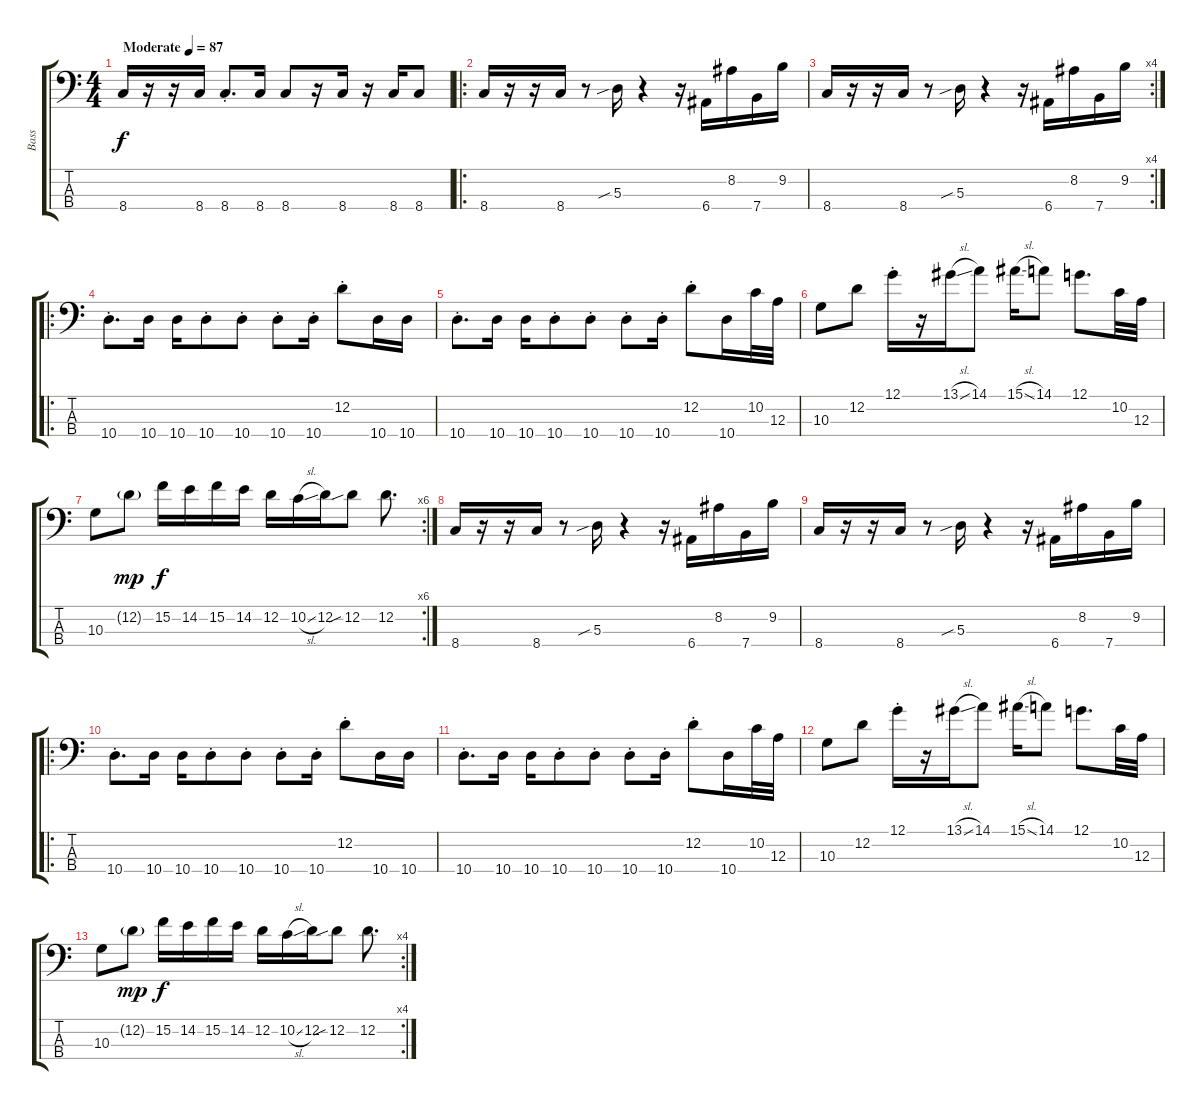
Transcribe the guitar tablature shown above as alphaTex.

\track ("Bass" "Bass") {instrument acousticbass}
\staff {score tabs}
\tuning (G2 D2 A1 E1) {hide}
\ts (4 4)
\tempo (87 "Moderate")
\clef f4
\ks c
8.4.16{dy f instrument acousticbass} r.16 r.16 8.4.16 8.4{st}.8{d} 8.4.16 8.4.8 r.16 8.4.16 r.16 8.4.16 8.4.8 |
\ro
8.4.16 r.16 r.16 8.4.16 r.8 5.3{sib}.16 r.4 r.16 6.4.16 8.2.16 7.4.16 9.2.16 |
\rc 4
8.4.16 r.16 r.16 8.4.16 r.8 5.3{sib}.16 r.4 r.16 6.4.16 8.2.16 7.4.16 9.2.16 |
\ro
10.4{st}.8{d} 10.4.16 10.4.16 10.4{st}.8 10.4{st}.8 10.4{st}.8 10.4{st}.16 12.2{st}.8 10.4.16 10.4.16 |
10.4{st}.8{d} 10.4.16 10.4.16 10.4{st}.8 10.4{st}.8 10.4{st}.8 10.4{st}.16 12.2{st}.8 10.4.16 10.2.32 12.3.32 |
10.3.8 12.2.8 12.1{st}.16 r.16 13.1{sl}.16 14.1.8 15.1{sl}.16 14.1.8 12.1.8{d} 10.2.32 12.3.32 |
\rc 6
10.3.8 12.2{g}.8{dy mp} 15.2.16{dy f} 14.2.16 15.2.16 14.2.16 12.2.16 10.2{sl}.16 12.2.16 12.2{sib}.8 12.2.8{d} |
8.4.16 r.16 r.16 8.4.16 r.8 5.3{sib}.16 r.4 r.16 6.4.16 8.2.16 7.4.16 9.2.16 |
8.4.16 r.16 r.16 8.4.16 r.8 5.3{sib}.16 r.4 r.16 6.4.16 8.2.16 7.4.16 9.2.16 |
\ro
10.4{st}.8{d} 10.4.16 10.4.16 10.4{st}.8 10.4{st}.8 10.4{st}.8 10.4{st}.16 12.2{st}.8 10.4.16 10.4.16 |
10.4{st}.8{d} 10.4.16 10.4.16 10.4{st}.8 10.4{st}.8 10.4{st}.8 10.4{st}.16 12.2{st}.8 10.4.16 10.2.32 12.3.32 |
10.3.8 12.2.8 12.1{st}.16 r.16 13.1{sl}.16 14.1.8 15.1{sl}.16 14.1.8 12.1.8{d} 10.2.32 12.3.32 |
\rc 4
10.3.8 12.2{g}.8{dy mp} 15.2.16{dy f} 14.2.16 15.2.16 14.2.16 12.2.16 10.2{sl}.16 12.2.16 12.2{sib}.8 12.2.8{d}
